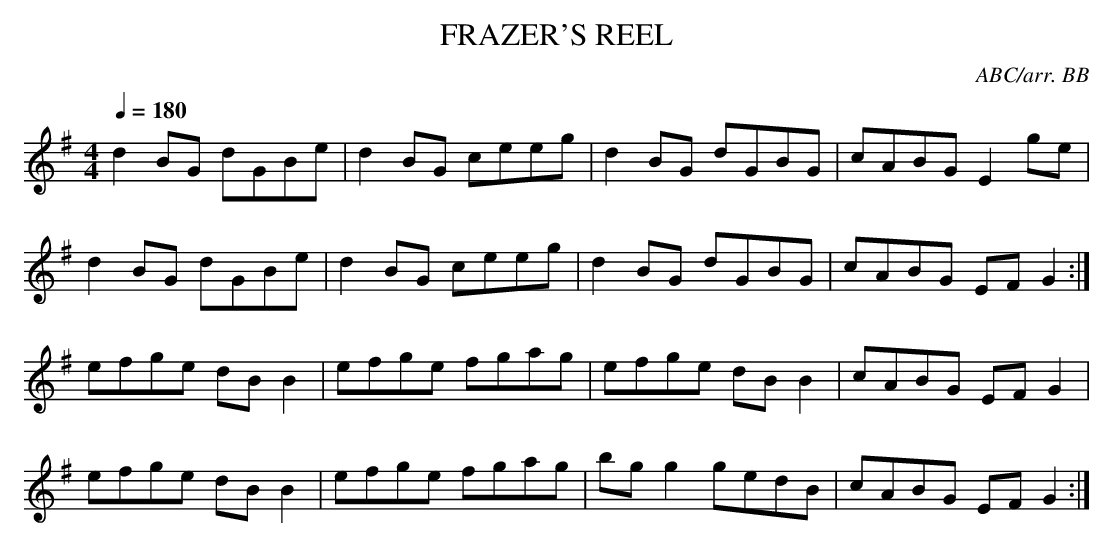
X:1
T:FRAZER'S REEL
C:ABC/arr. BB
L:1/8
Q:1/4=180
M:4/4
K:G
d2BG dGBe|d2BG ceeg|d2BG dGBG|cABG E2ge|
d2BG dGBe|d2BG ceeg|d2BG dGBG|cABG EF G2 :|
efge dB B2|efge fgag|efge dB B2|cABG EF G2|
efge dB B2|efge fgag|bgg2 gedB|cABG EF G2:|
